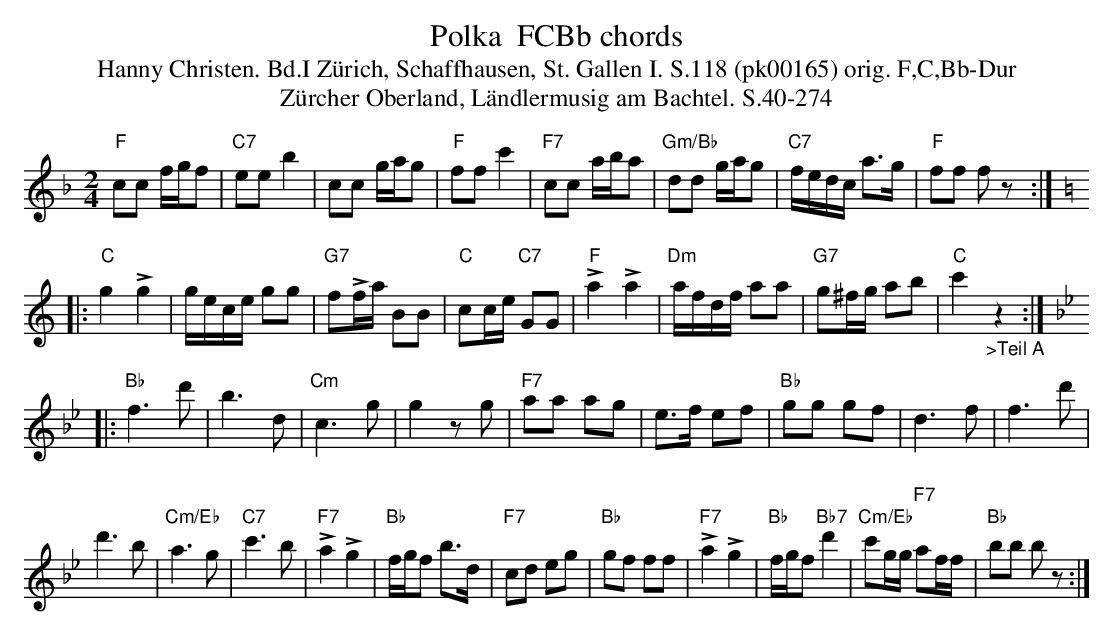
X:1
T: Polka  FCBb chords
T:Hanny Christen. Bd.I Z\"urich, Schaffhausen, St. Gallen I. S.118 (pk00165) orig. F,C,Bb-Dur
T: Z\"urcher Oberland, L\"andlermusig am Bachtel. S.40-274
M:2/4
L:1/16
K:F %%MIDI gchordon
"F"c2c2 fgf2 | "C7"e2e2b4 | c2c2 gag2 | "F"f2f2c'4 | "F7"c2c2 aba2 | "Gm/Bb"d2d2 gag2 | "C7"fedc a3g | "F"f2f2 f2z2 :: [K:C]
"C"g4!>!g4 | gece g2g2 | "G7"f2!>!fa B2B2 | "C"c2ce "C7"G2G2 | "F"!>!a4!>!a4 | "Dm"afdf a2a2 | "G7"g2^fg a2b2 | "C"c'4"_>Teil A"z4 :: [K:Bb]
"Bb"f6d'2 |  b6d2 | "Cm"c6g2 | g4z2g2 | "F7"a2a2 a2g2 | e3f e2f2 | "Bb"g2g2 g2f2 | d6f2 | f6d'2 |
d'6b2 | "Cm/Eb"a6g2 | "C7"c'6b2 | "F7"!>!a4!>!g4 | "Bb"fgf2 b3d | "F7"c2d2 e2g2 | "Bb"g2f2 f2f2 | "F7"!>!a4!>!g4 | "Bb"fgf2 "Bb7"d'4 | "Cm/Eb"c'2gg "F7"a2ff | "Bb"b2b2 b2z2 :|
